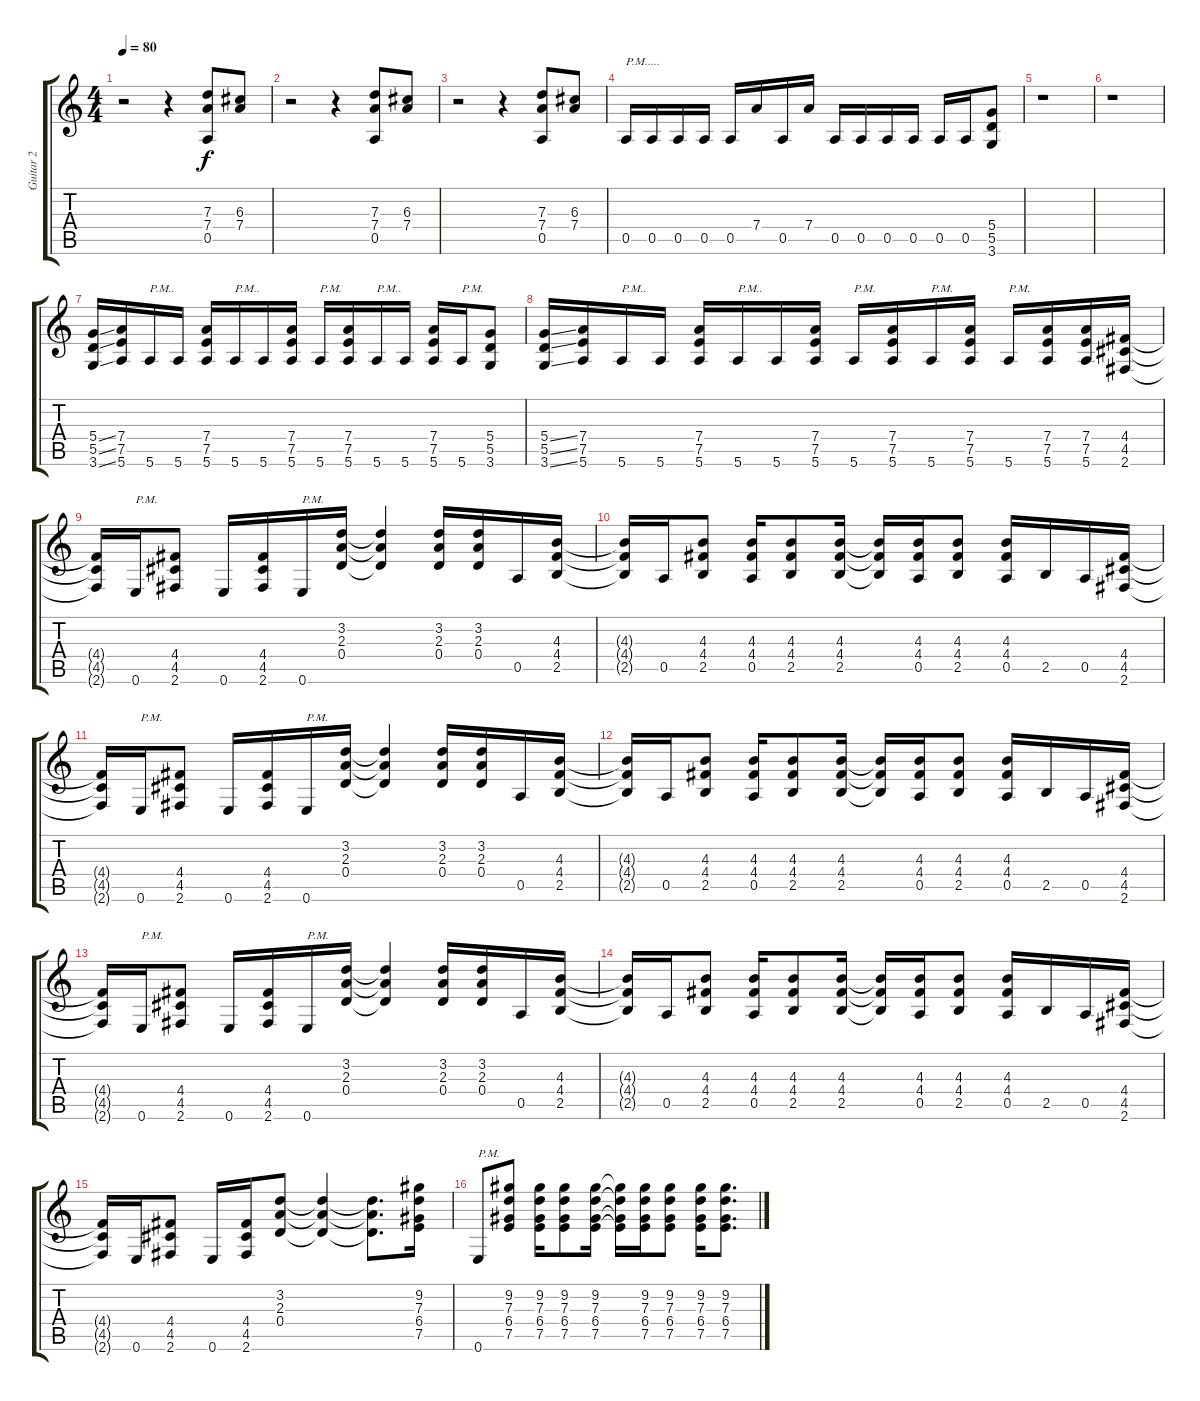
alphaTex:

\track ("Guitar 2" "Guitar 2") {instrument overdrivenguitar}
\staff {score tabs}
\tuning (E4 B3 G3 D3 A2 E2) {hide}
\ts (4 4)
\tempo 80
\clef g2
\ks c
r.2{dy f} r.4 (7.3 7.4 0.5).8{instrument electricguitarclean} (6.3 7.4).8 |
r.2 r.4 (7.3 7.4 0.5).8{instrument electricguitarclean} (6.3 7.4).8 |
r.2 r.4 (7.3 7.4 0.5).8{instrument electricguitarclean} (6.3 7.4).8 |
0.5.16{txt "P.M....." instrument overdrivenguitar} 0.5.16 0.5.16 0.5.16 0.5.16 7.4.16 0.5.16 7.4.16 0.5.16 0.5.16 0.5.16 0.5.16 0.5.16 0.5.16 (5.4 5.5 3.6).8 |
r.1 |
r.1 |
(5.4{ss} 5.5{ss} 3.6{ss}).16 (7.4 7.5 5.6).16 5.6.16{txt "P.M.."} 5.6.16 (7.4 7.5 5.6).16 5.6.16{txt "P.M.."} 5.6.16 (7.4 7.5 5.6).16 5.6.16{txt "P.M."} (7.4 7.5 5.6).16 5.6.16{txt "P.M.."} 5.6.16 (7.4 7.5 5.6).16 5.6.16{txt "P.M."} (5.4 5.5 3.6).8 |
(5.4{ss} 5.5{ss} 3.6{ss}).16 (7.4 7.5 5.6).16 5.6.16{txt "P.M.."} 5.6.16 (7.4 7.5 5.6).16 5.6.16{txt "P.M.."} 5.6.16 (7.4 7.5 5.6).16 5.6.16{txt "P.M."} (7.4 7.5 5.6).16 5.6.16{txt "P.M."} (7.4 7.5 5.6).16 5.6.16{txt "P.M."} (7.4 7.5 5.6).16 (7.4 7.5 5.6).16 (4.4 4.5 2.6).16 |
(4.4{t} 4.5{t} 2.6{t}).16 0.6.16{txt "P.M."} (4.4 4.5 2.6).8 0.6.16 (4.4 4.5 2.6).16 0.6.16{txt "P.M."} (3.2 2.3 0.4).16 (3.2{t} 2.3{t} 0.4{t}).4 (3.2 2.3 0.4).16 (3.2 2.3 0.4).16 0.5.16 (4.3 4.4 2.5).16 |
(4.3{t} 4.4{t} 2.5{t}).16 0.5.16 (4.3 4.4 2.5).8 (4.3 4.4 0.5).16 (4.3 4.4 2.5).8 (4.3 4.4 2.5).16 (4.3{t} 4.4{t} 2.5{t}).16 (4.3 4.4 0.5).16 (4.3 4.4 2.5).8 (4.3 4.4 0.5).16 2.5.16 0.5.16 (4.4 4.5 2.6).16 |
(4.4{t} 4.5{t} 2.6{t}).16 0.6.16{txt "P.M."} (4.4 4.5 2.6).8 0.6.16 (4.4 4.5 2.6).16 0.6.16{txt "P.M."} (3.2 2.3 0.4).16 (3.2{t} 2.3{t} 0.4{t}).4 (3.2 2.3 0.4).16 (3.2 2.3 0.4).16 0.5.16 (4.3 4.4 2.5).16 |
(4.3{t} 4.4{t} 2.5{t}).16 0.5.16 (4.3 4.4 2.5).8 (4.3 4.4 0.5).16 (4.3 4.4 2.5).8 (4.3 4.4 2.5).16 (4.3{t} 4.4{t} 2.5{t}).16 (4.3 4.4 0.5).16 (4.3 4.4 2.5).8 (4.3 4.4 0.5).16 2.5.16 0.5.16 (4.4 4.5 2.6).16 |
(4.4{t} 4.5{t} 2.6{t}).16 0.6.16{txt "P.M."} (4.4 4.5 2.6).8 0.6.16 (4.4 4.5 2.6).16 0.6.16{txt "P.M."} (3.2 2.3 0.4).16 (3.2{t} 2.3{t} 0.4{t}).4 (3.2 2.3 0.4).16 (3.2 2.3 0.4).16 0.5.16 (4.3 4.4 2.5).16 |
(4.3{t} 4.4{t} 2.5{t}).16 0.5.16 (4.3 4.4 2.5).8 (4.3 4.4 0.5).16 (4.3 4.4 2.5).8 (4.3 4.4 2.5).16 (4.3{t} 4.4{t} 2.5{t}).16 (4.3 4.4 0.5).16 (4.3 4.4 2.5).8 (4.3 4.4 0.5).16 2.5.16 0.5.16 (4.4 4.5 2.6).16 |
(4.4{t} 4.5{t} 2.6{t}).16 0.6.16 (4.4 4.5 2.6).8 0.6.16 (4.4 4.5 2.6).16 (3.2 2.3 0.4).8 (3.2{t} 2.3{t} 0.4{t}).4 (3.2{t} 2.3{t} 0.4{t}).8{d} (9.2 7.3 6.4 7.5).16 |
0.6.8{txt "P.M."} (9.2 7.3 6.4 7.5).8 (9.2 7.3 6.4 7.5).16 (9.2 7.3 6.4 7.5).8 (9.2 7.3 6.4 7.5).16 (9.2{t} 7.3{t} 6.4{t} 7.5{t}).16 (9.2 7.3 6.4 7.5).16 (9.2 7.3 6.4 7.5).8 (9.2 7.3 6.4 7.5).16 (9.2 7.3 6.4 7.5).8{d}
